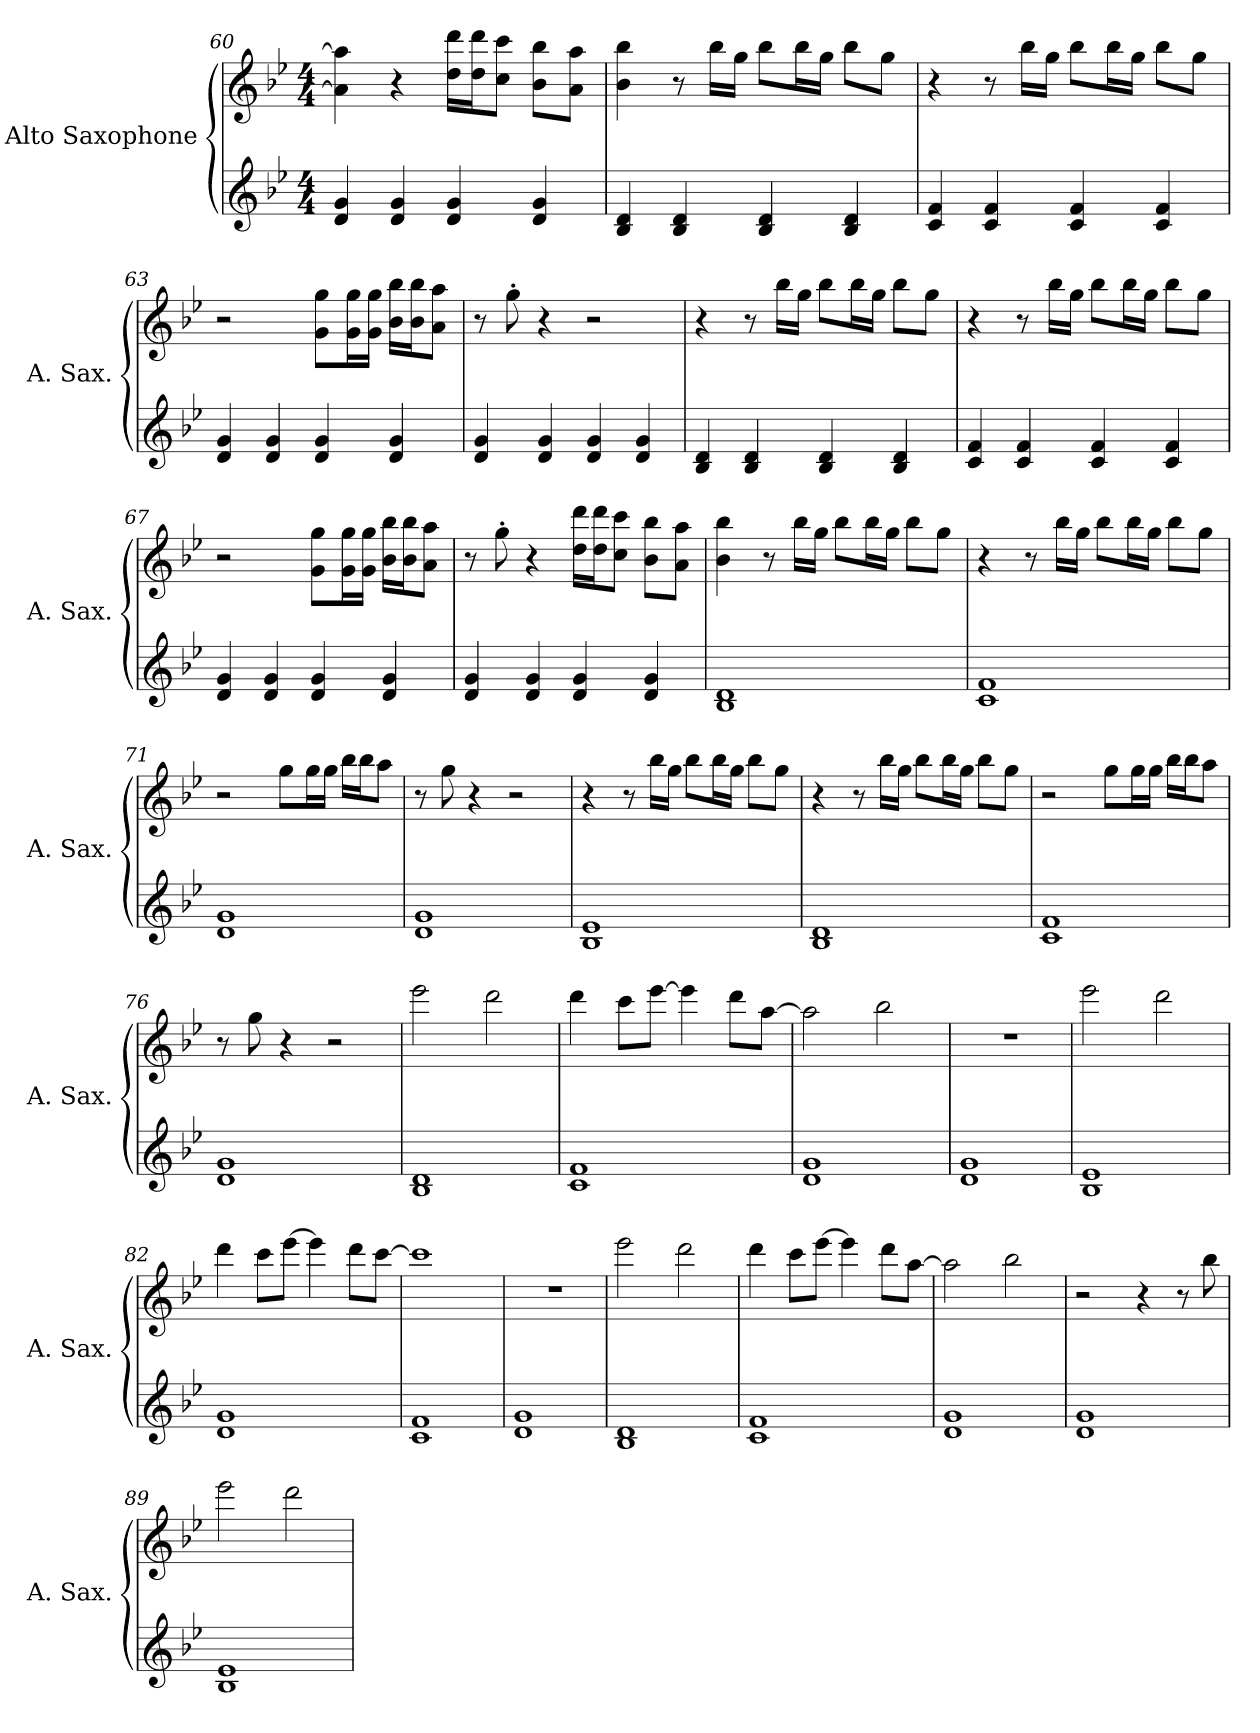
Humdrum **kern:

**kern	**kern
*part2	*part1
*staff2	*staff1
*I"Alto Saxophone	*I"Alto Saxophone
*I'A. Sax.	*I'A. Sax.
*clefG2	*clefG2
*ITrd5c9	*ITrd5c9
*k[b-e-a-d-g-]	*k[b-e-a-d-g-]
*M4/4	*M4/4
=60	=60
4F/ 4B-/	4c\] 4cc\]
4F/ 4B-/	4r
4F/ 4B-/	16f\ 16ff\LL
.	16f\ 16ff\J
.	8e-\ 8ee-\J
4F/ 4B-/	8d-\ 8dd-\L
.	8c\ 8cc\J
!!LO:LB:g=z
=61	=61
4D-/ 4F/	4d-\ 4dd-\
4D-/ 4F/	8r
.	16dd-\LL
.	16b-\JJ
4D-/ 4F/	8dd-\L
.	16dd-\L
.	16b-\JJ
4D-/ 4F/	8dd-\L
.	8b-\J
=62	=62
4E-/ 4A-/	4r
4E-/ 4A-/	8r
.	16dd-\LL
.	16b-\JJ
4E-/ 4A-/	8dd-\L
.	16dd-\L
.	16b-\JJ
4E-/ 4A-/	8dd-\L
.	8b-\J
=63	=63
4F/ 4B-/	2r
4F/ 4B-/	.
4F/ 4B-/	8B-\ 8b-\L
.	16B-\ 16b-\L
.	16B-\ 16b-\JJ
4F/ 4B-/	16d-\ 16dd-\LL
.	16d-\ 16dd-\J
.	8c\ 8cc\J
=64	=64
4F/ 4B-/	8r
.	8b-'\
4F/ 4B-/	4r
4F/ 4B-/	2r
4F/ 4B-/	.
!!LO:LB:g=z
=65	=65
4D-/ 4F/	4r
4D-/ 4F/	8r
.	16dd-\LL
.	16b-\JJ
4D-/ 4F/	8dd-\L
.	16dd-\L
.	16b-\JJ
4D-/ 4F/	8dd-\L
.	8b-\J
=66	=66
4E-/ 4A-/	4r
4E-/ 4A-/	8r
.	16dd-\LL
.	16b-\JJ
4E-/ 4A-/	8dd-\L
.	16dd-\L
.	16b-\JJ
4E-/ 4A-/	8dd-\L
.	8b-\J
=67	=67
4F/ 4B-/	2r
4F/ 4B-/	.
4F/ 4B-/	8B-\ 8b-\L
.	16B-\ 16b-\L
.	16B-\ 16b-\JJ
4F/ 4B-/	16d-\ 16dd-\LL
.	16d-\ 16dd-\J
.	8c\ 8cc\J
=68	=68
4F/ 4B-/	8r
.	8b-'\
4F/ 4B-/	4r
4F/ 4B-/	16f\ 16ff\LL
.	16f\ 16ff\J
.	8e-\ 8ee-\J
4F/ 4B-/	8d-\ 8dd-\L
.	8c\ 8cc\J
!!LO:PB:g=z
=69	=69
1D- 1F	4d-\ 4dd-\
.	8r
.	16dd-\LL
.	16b-\JJ
.	8dd-\L
.	16dd-\L
.	16b-\JJ
.	8dd-\L
.	8b-\J
=70	=70
1E- 1A-	4r
.	8r
.	16dd-\LL
.	16b-\JJ
.	8dd-\L
.	16dd-\L
.	16b-\JJ
.	8dd-\L
.	8b-\J
=71	=71
1F 1B-	2r
.	8b-\L
.	16b-\L
.	16b-\JJ
.	16dd-\LL
.	16dd-\J
.	8cc\J
=72	=72
1F 1B-	8r
.	8b-\
.	4r
.	2r
=73	=73
1D- 1G-	4r
.	8r
.	16dd-\LL
.	16b-\JJ
.	8dd-\L
.	16dd-\L
.	16b-\JJ
.	8dd-\L
.	8b-\J
!!LO:LB:g=z
=74	=74
1D- 1F	4r
.	8r
.	16dd-\LL
.	16b-\JJ
.	8dd-\L
.	16dd-\L
.	16b-\JJ
.	8dd-\L
.	8b-\J
=75	=75
1E- 1A-	2r
.	8b-\L
.	16b-\L
.	16b-\JJ
.	16dd-\LL
.	16dd-\J
.	8cc\J
=76	=76
1F 1B-	8r
.	8b-\
.	4r
.	2r
=77	=77
*	*MM100
1D- 1F	2gg-\
.	2ff\
=78	=78
1E- 1A-	4ff\
.	8ee-\L
.	[8gg-\J
.	4gg-\]
.	8ff\L
.	[8cc\J
=79	=79
1F 1B-	2cc\]
.	2dd-\
=80	=80
1F 1B-	1r
!!LO:LB:g=z
=81	=81
1D- 1G-	2gg-\
.	2ff\
=82	=82
1F 1B-	4ff\
.	8ee-\L
.	[8gg-\J
.	4gg-\]
.	8ff\L
.	[8ee-\J
=83	=83
1E- 1A-	1ee-]
=84	=84
1F 1B-	1r
=85	=85
1D- 1F	2gg-\
.	2ff\
=86	=86
1E- 1A-	4ff\
.	8ee-\L
.	[8gg-\J
.	4gg-\]
.	8ff\L
.	[8cc\J
=87	=87
1F 1B-	2cc\]
.	2dd-\
=88	=88
1F 1B-	2r
.	4r
.	8r
.	8dd-\
!!LO:LB:g=z
=89	=89
1D- 1G-	2gg-\
.	2ff\
=	=
*-	*-
